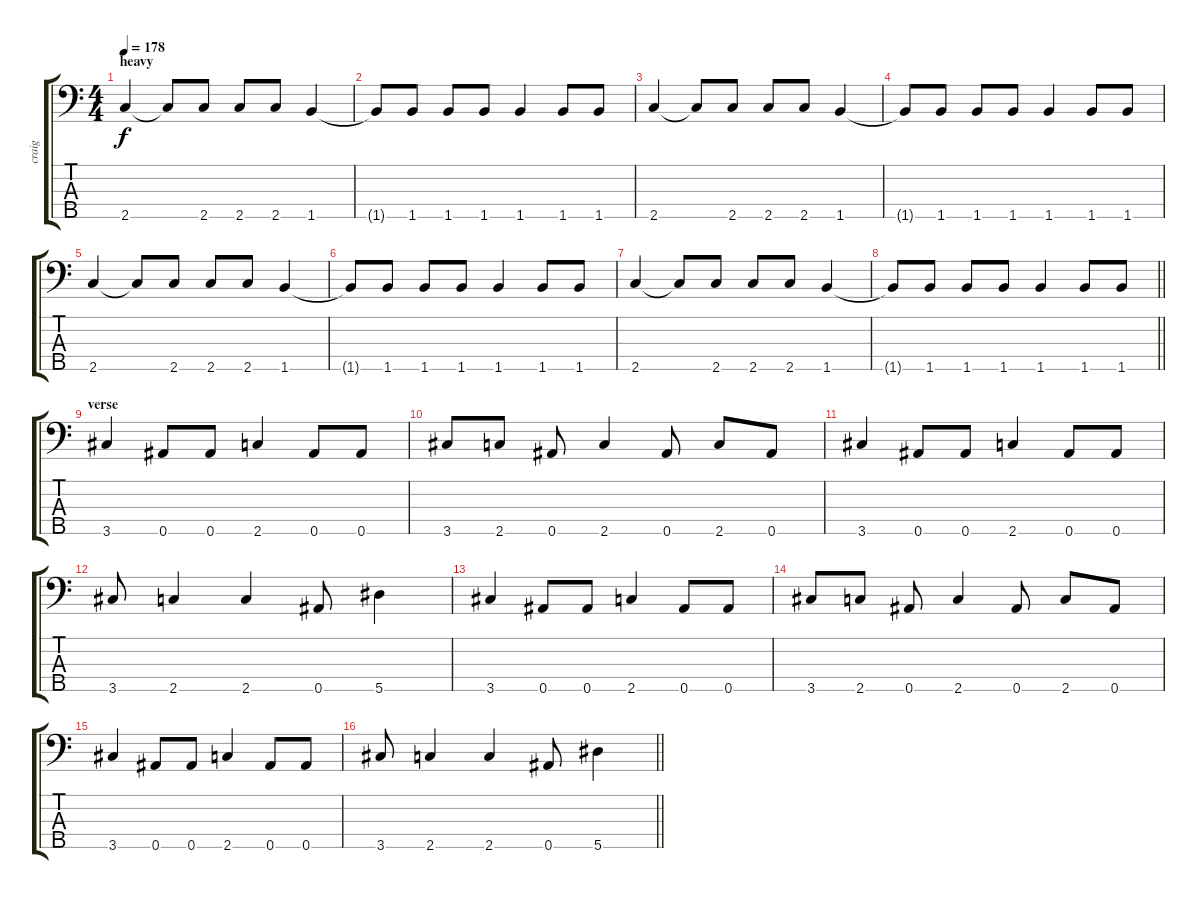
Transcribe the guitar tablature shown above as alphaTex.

\track ("craig" "craig") {solo instrument slapbass1}
\staff {score tabs}
\tuning (G3 Eb3 Bb2 F2 Bb1) {hide}
\ts (4 4)
\section ("" "heavy")
\tempo 178
\clef f4
\ks c
2.5.4{dy f} 2.5{t}.8 2.5.8 2.5.8 2.5.8 1.5.4 |
1.5{t}.8 1.5.8 1.5.8 1.5.8 1.5.4 1.5.8 1.5.8 |
2.5.4 2.5{t}.8 2.5.8 2.5.8 2.5.8 1.5.4 |
1.5{t}.8 1.5.8 1.5.8 1.5.8 1.5.4 1.5.8 1.5.8 |
2.5.4 2.5{t}.8 2.5.8 2.5.8 2.5.8 1.5.4 |
1.5{t}.8 1.5.8 1.5.8 1.5.8 1.5.4 1.5.8 1.5.8 |
2.5.4 2.5{t}.8 2.5.8 2.5.8 2.5.8 1.5.4 |
\barLineRight lightlight
1.5{t}.8 1.5.8 1.5.8 1.5.8 1.5.4 1.5.8 1.5.8 |
\section ("" "verse")
3.5.4 0.5.8 0.5.8 2.5.4 0.5.8 0.5.8 |
3.5.8 2.5.8 0.5.8 2.5.4 0.5.8 2.5.8 0.5.8 |
3.5.4 0.5.8 0.5.8 2.5.4 0.5.8 0.5.8 |
3.5.8 2.5.4 2.5.4 0.5.8 5.5.4 |
3.5.4 0.5.8 0.5.8 2.5.4 0.5.8 0.5.8 |
3.5.8 2.5.8 0.5.8 2.5.4 0.5.8 2.5.8 0.5.8 |
3.5.4 0.5.8 0.5.8 2.5.4 0.5.8 0.5.8 |
\barLineRight lightlight
3.5.8 2.5.4 2.5.4 0.5.8 5.5.4
